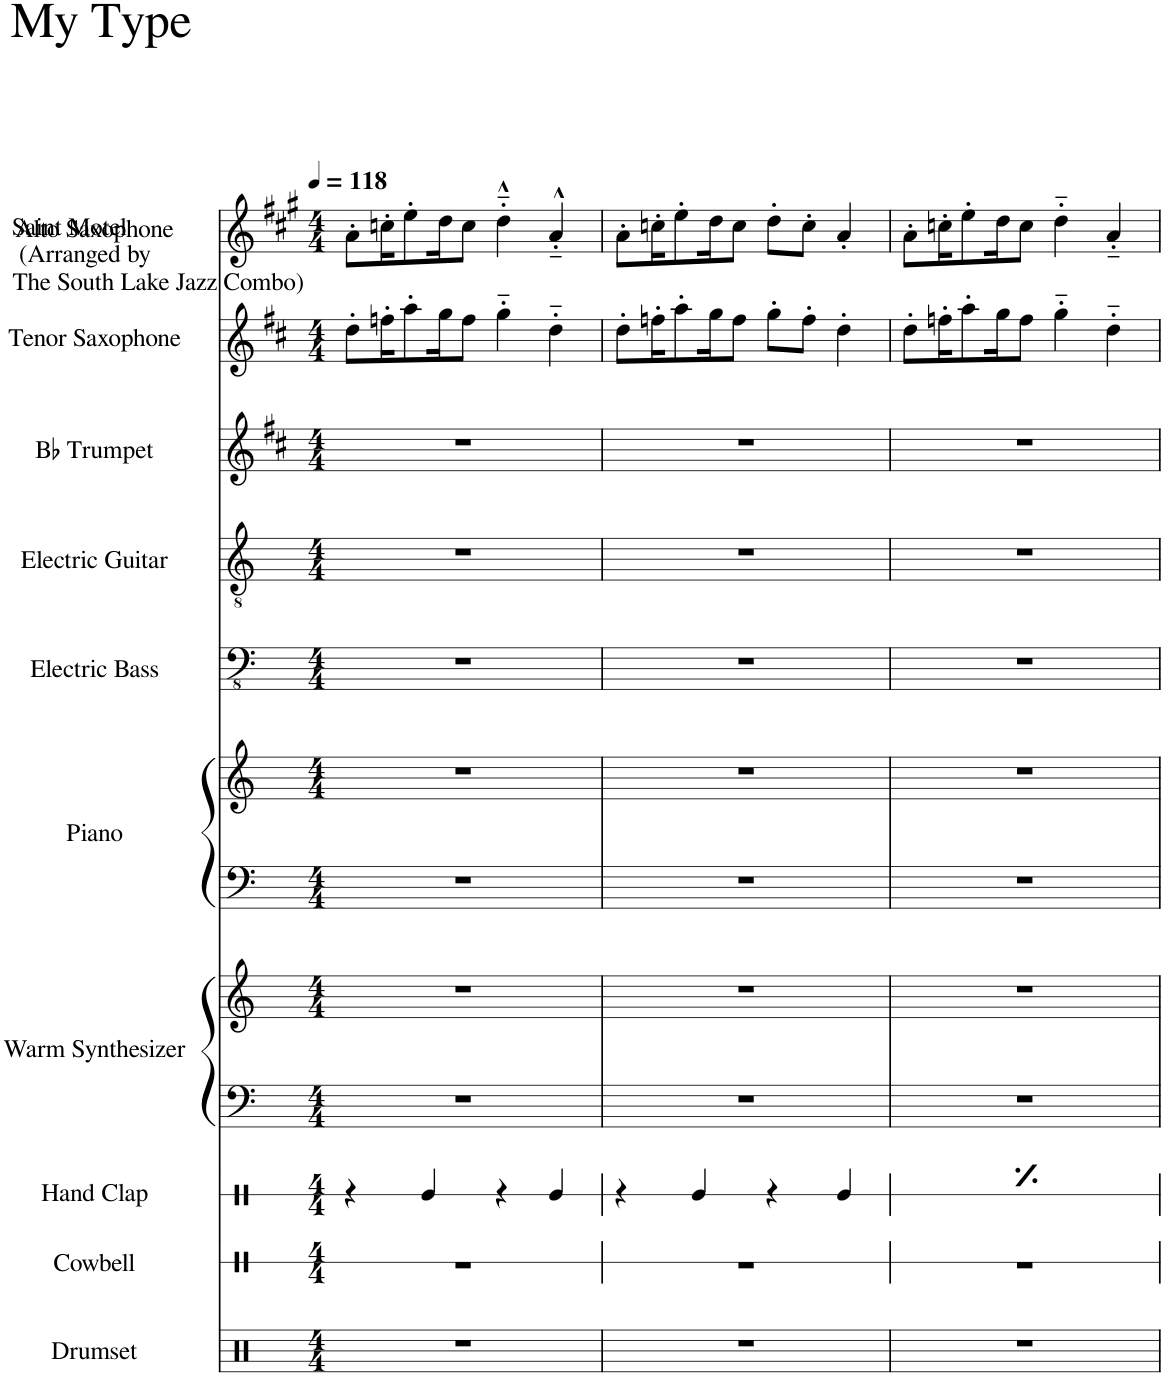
**kern	**kern	**kern	**kern	**kern	**kern	**kern	**kern	**kern	**kern	**kern	**kern	**kern
*part11	*part10	*part9	*part8	*part8	*part7	*part7	*part6	*part5	*part4	*part3	*part2	*part1
*staff13	*staff12	*staff11	*staff10	*staff9	*staff8	*staff7	*staff6	*staff5	*staff4	*staff3	*staff2	*staff1
*I"Drumset	*I"Cowbell	*I"Hand Clap	*I"Warm Synthesizer	*	*I"Piano	*	*I"Electric Bass	*I"Electric Guitar	*I"Bb Trumpet	*I"Baritone Saxophone	*I"Tenor Saxophone	*I"Alto Saxophone
*I'Drs.	*I'Cwb.	*I'Hd. Clp.	*I'Synth.	*	*I'Pno.	*	*I'El. B.	*I'El. Guit.	*I'Bb Tpt.	*I'Bar. Sax.	*I'T. Sax.	*I'A. Sax.
*	*stria1	*stria1	*	*	*	*	*	*	*	*stria5	*	*
*clefX	*clefX	*clefX	*clefF4	*clefG2	*clefF4	*clefG2	*clefFv4	*clefGv2	*clefG2	*clefG2	*clefG2	*clefG2
*	*	*	*	*	*	*	*	*	*Trd1c2	*Trd12c21	*Trd8c14	*Trd5c9
*k[]	*k[]	*k[]	*k[]	*k[]	*k[]	*k[]	*k[]	*k[]	*k[f#c#]	*k[f#c#g#]	*k[f#c#]	*k[f#c#g#]
*M4/4	*M4/4	*M4/4	*M4/4	*M4/4	*M4/4	*M4/4	*M4/4	*M4/4	*M4/4	*M4/4	*M4/4	*M4/4
*MM118	*MM118	*MM118	*MM118	*MM118	*MM118	*MM118	*MM118	*MM118	*MM118	*MM118	*MM118	*MM118
=1	=1	=1	=1	=1	=1	=1	=1	=1	=1	=1	=1	=1
1r	1r	4r	1r	1r	1r	1r	1r	1r	1r	8aa'~\L	8dd'\L	8a'\L
.	.	.	.	.	.	.	.	.	.	16cccn'~\K	16ffn'\K	16ccn'\K
.	.	.	.	.	.	.	.	.	.	8eee\J	8aa'\	8ee'\
.	.	4Re/	.	.	.	.	.	.	.	.	.	.
.	.	.	.	.	.	.	.	.	.	16ddd\KL	16gg\K	16dd\K
.	.	.	.	.	.	.	.	.	.	8ccc\J	8ff\J	8cc\J
.	.	4r	.	.	.	.	.	.	.	4ddd'~	4gg'~\	4dd'~^^\
.	.	4Re/	.	.	.	.	.	.	.	4aa'~	4dd'~\	4a'~^^/
=2	=2	=2	=2	=2	=2	=2	=2	=2	=2	=2	=2	=2
1r	1r	4r	1r	1r	1r	1r	1r	1r	1r	8aa'~\L	8dd'\L	8a'\L
.	.	.	.	.	.	.	.	.	.	16cccn'~\K	16ffn'\K	16ccn'\K
.	.	.	.	.	.	.	.	.	.	8eee\J	8aa'\	8ee'\
.	.	4Re/	.	.	.	.	.	.	.	.	.	.
.	.	.	.	.	.	.	.	.	.	16ddd\KL	16gg\K	16dd\K
.	.	.	.	.	.	.	.	.	.	8ccc\J	8ff\J	8cc\J
.	.	4r	.	.	.	.	.	.	.	8ddd'~\L	8gg'\L	8dd'\L
.	.	.	.	.	.	.	.	.	.	8ccc'~\J	8ff'\J	8cc'\J
.	.	4Re/	.	.	.	.	.	.	.	4aa	4dd'\	4a'/
=3	=3	=3	=3	=3	=3	=3	=3	=3	=3	=3	=3	=3
1r	1r	4r	1r	1r	1r	1r	1r	1r	1r	8aa'~\L	8dd'\L	8a'\L
.	.	.	.	.	.	.	.	.	.	16cccn'~\K	16ffn'\K	16ccn'\K
.	.	.	.	.	.	.	.	.	.	8eee\J	8aa'\	8ee'\
.	.	4Re/	.	.	.	.	.	.	.	.	.	.
.	.	.	.	.	.	.	.	.	.	16ddd\KL	16gg\K	16dd\K
.	.	.	.	.	.	.	.	.	.	8ccc\J	8ff\J	8cc\J
.	.	4r	.	.	.	.	.	.	.	4ddd'~	4gg'~\	4dd'~\
.	.	4Re/	.	.	.	.	.	.	.	4aa'~	4dd'~\	4a'~/
=	=	=	=	=	=	=	=	=	=	=	=	=
*-	*-	*-	*-	*-	*-	*-	*-	*-	*-	*-	*-	*-
